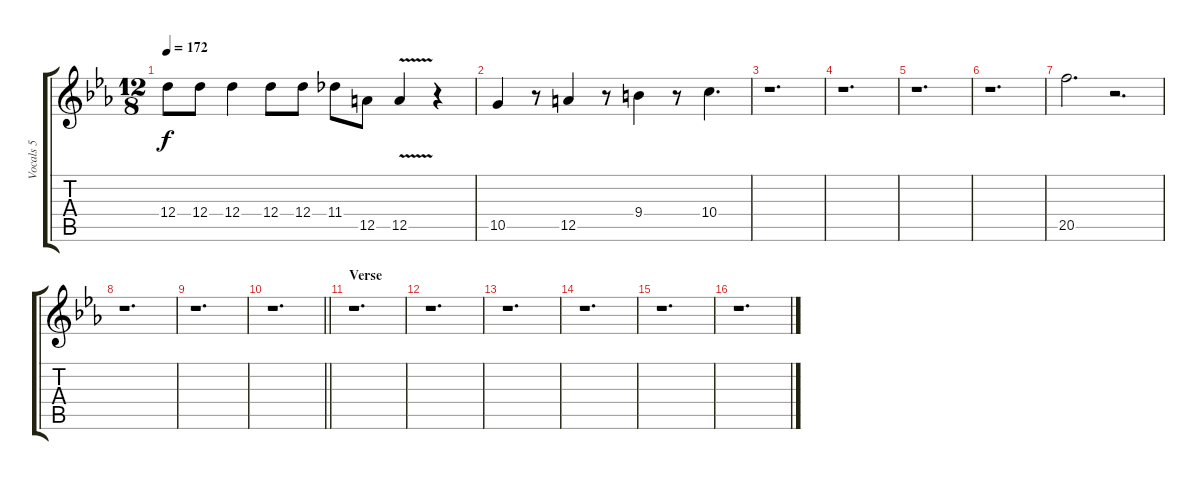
\track ("Vocals 5" "Vocals 5") {instrument electricguitarjazz}
\staff {score tabs}
\tuning (E4 B3 G3 D3 A2 E2) {hide}
\ts (12 8)
\tempo 172
\clef g2
\ks cminor
12.4.8{dy f} 12.4.8 12.4.4 12.4.8 12.4.8 11.4.8 12.5.8 12.5{v}.4 r.4 |
10.5.4 r.8 12.5.4 r.8 9.4.4 r.8 10.4.4{d} |
r.1{d} |
r.1{d} |
r.1{d} |
r.1{d} |
20.5.2{d} r.2{d} |
r.1{d} |
r.1{d} |
\barLineRight lightlight
r.1{d} |
\section ("" "Verse")
r.1{d} |
r.1{d} |
r.1{d} |
r.1{d} |
r.1{d} |
r.1{d}
